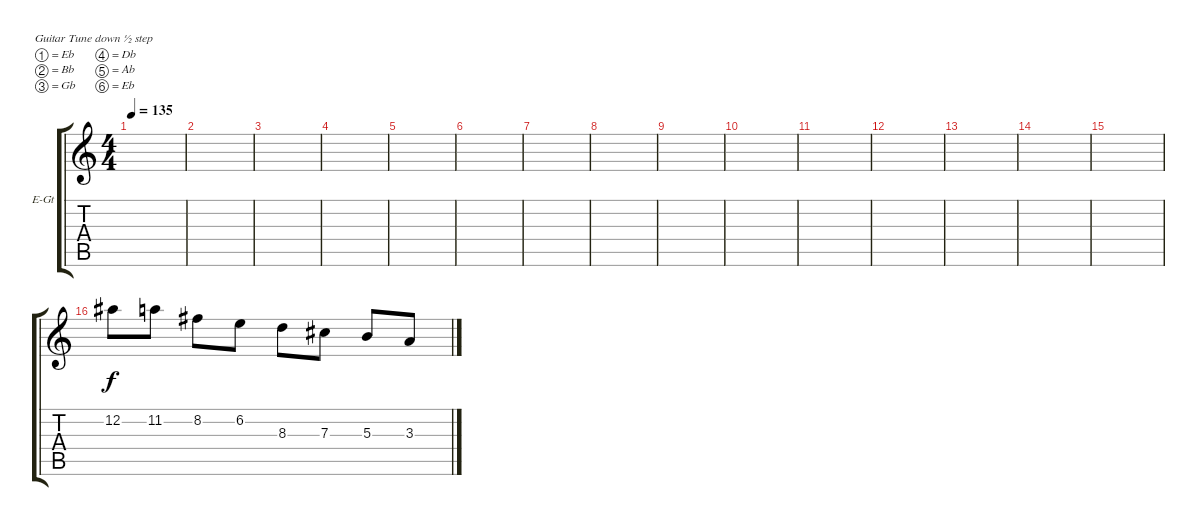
\defaultSystemsLayout 4
\bracketExtendMode groupsimilarinstruments
\firstSystemTrackNameOrientation horizontal
\otherSystemsTrackNameOrientation horizontal
\track ("Electric Guitar" "E-Gt") {instrument overdrivenguitar}
\staff {score tabs}
\tuning (Eb4 Bb3 Gb3 Db3 Ab2 Eb2)
\ts (4 4)
\tempo 135
\clef g2
\ks c
|
|
|
|
|
|
|
|
|
|
|
|
|
|
|
12.2.8 11.2.8 8.2.8 6.2.8 8.3.8 7.3.8 5.3.8 3.3.8
